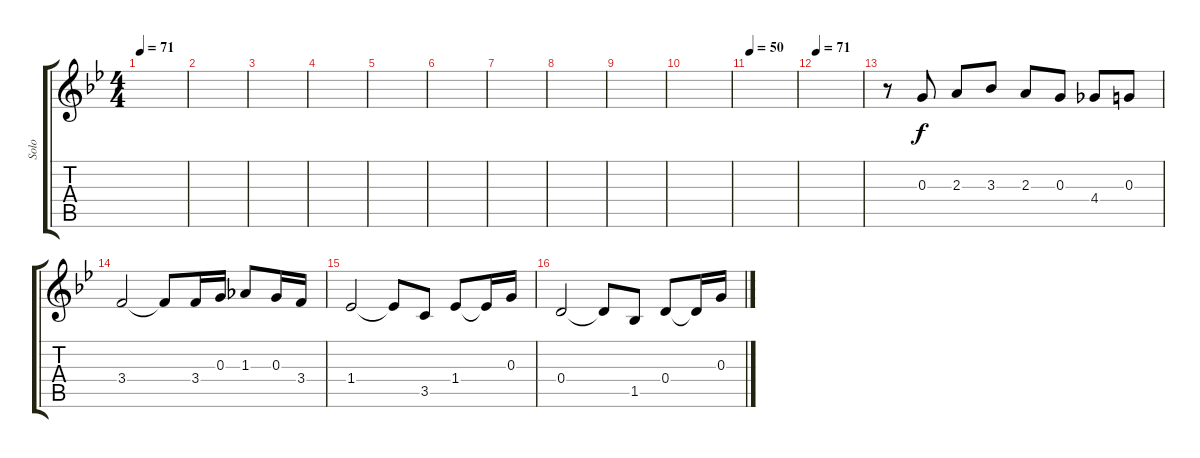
\track ("Solo" "Solo") {instrument electricguitarclean}
\staff {score tabs}
\tuning (E4 B3 G3 D3 A2 E2) {hide}
\ts (4 4)
\tempo 71
\clef g2
\ks gminor
|
|
|
|
|
|
|
|
|
|
\tempo 50
|
\tempo 71
|
r.8 0.3.8 2.3.8 3.3.8 2.3.8 0.3.8 4.4.8 0.3.8 |
3.4.2 3.4{t}.8 3.4.16 0.3.16 1.3.8 0.3.16 3.4.16 |
1.4.2 1.4{t}.8 3.5.8 1.4.8 1.4{t}.16 0.3.16 |
0.4.2 0.4{t}.8 1.5.8 0.4.8 0.4{t}.16 0.3.16
